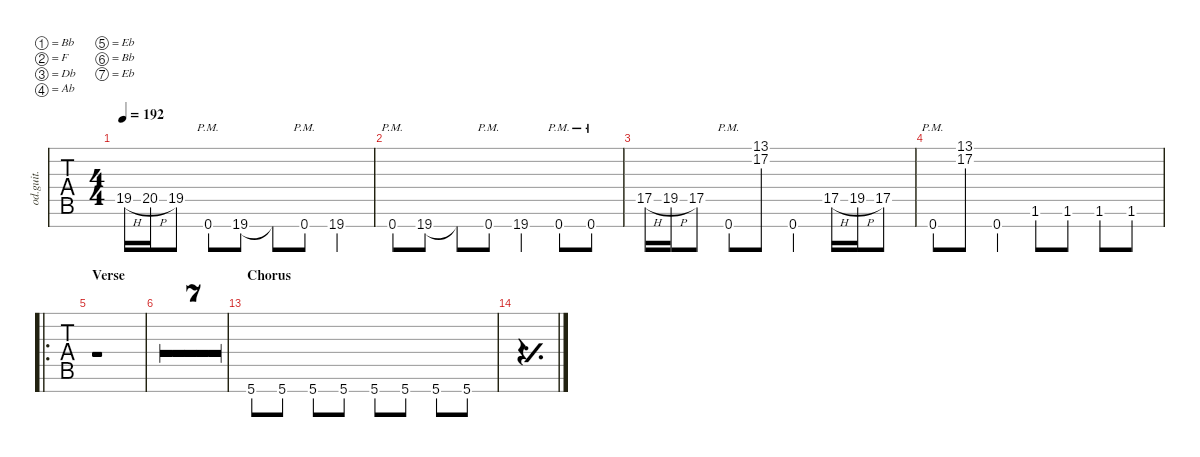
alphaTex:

\defaultSystemsLayout 4
\hideDynamics
\bracketExtendMode nobrackets
\track ("Rhythm Guitar R" "od.guit.") {multiBarRest instrument distortionguitar}
\staff {tabs}
\tuning (Bb3 F3 Db3 Ab2 Eb2 Bb1 Eb1)
\ts (4 4)
\tempo 192
\clef f4
\ks c
19.5{h acc #}.16{ot 8va dy mf beam Down} 20.5{h}.16{ot 8va beam Down} 19.5{acc #}.8{ot 8va beam Down} 0.7{pm acc #}.8{beam Up} 19.7{acc #}.8{beam Up} 19.7{t acc #}.8{beam Up} 0.7{pm acc #}.8{beam Up} 19.7{acc #}.4{beam Down} |
0.7{pm acc #}.8{beam Up} 19.7{acc #}.8{beam Up} 19.7{t acc #}.8{beam Up} 0.7{pm acc #}.8{beam Up} 19.7{acc #}.4{beam Down} 0.7{pm acc #}.8{beam Up} 0.7{pm acc #}.8{beam Up} |
17.5{h acc #}.16{ot 8va beam Down} 19.5{h acc #}.16{ot 8va beam Down} 17.5{acc #}.8{ot 8va beam Down} 0.7{pm acc #}.8{beam Up} (13.1 17.2{acc #}).8{ot 15ma beam Up} 0.7{acc #}.4{beam Up} 17.5{h acc #}.16{ot 8va beam Down} 19.5{h acc #}.16{ot 8va beam Down} 17.5{acc #}.8{ot 8va beam Down} |
0.7{pm acc #}.8{beam Up} (13.1 17.2{acc #}).8{ot 15ma beam Up} 0.7{acc #}.4{beam Up} 1.6.8{beam Up} 1.6.8{beam Up} 1.6.8{beam Up} 1.6.8{beam Up} |
\ro
\section ("" "Verse")
r.1{beam Down} |
r.1{beam Down} |
r.1{beam Down} |
r.1{beam Down} |
r.1{beam Down} |
r.1{beam Down} |
r.1{beam Down} |
\rc 2
r.1{beam Down} |
\section ("" "Chorus")
5.7{acc #}.8{beam Up} 5.7{acc #}.8{beam Up} 5.7{acc #}.8{beam Up} 5.7{acc #}.8{beam Up} 5.7{acc #}.8{beam Up} 5.7{acc #}.8{beam Up} 5.7{acc #}.8{beam Up} 5.7{acc #}.8{beam Up} |
\simile simple
